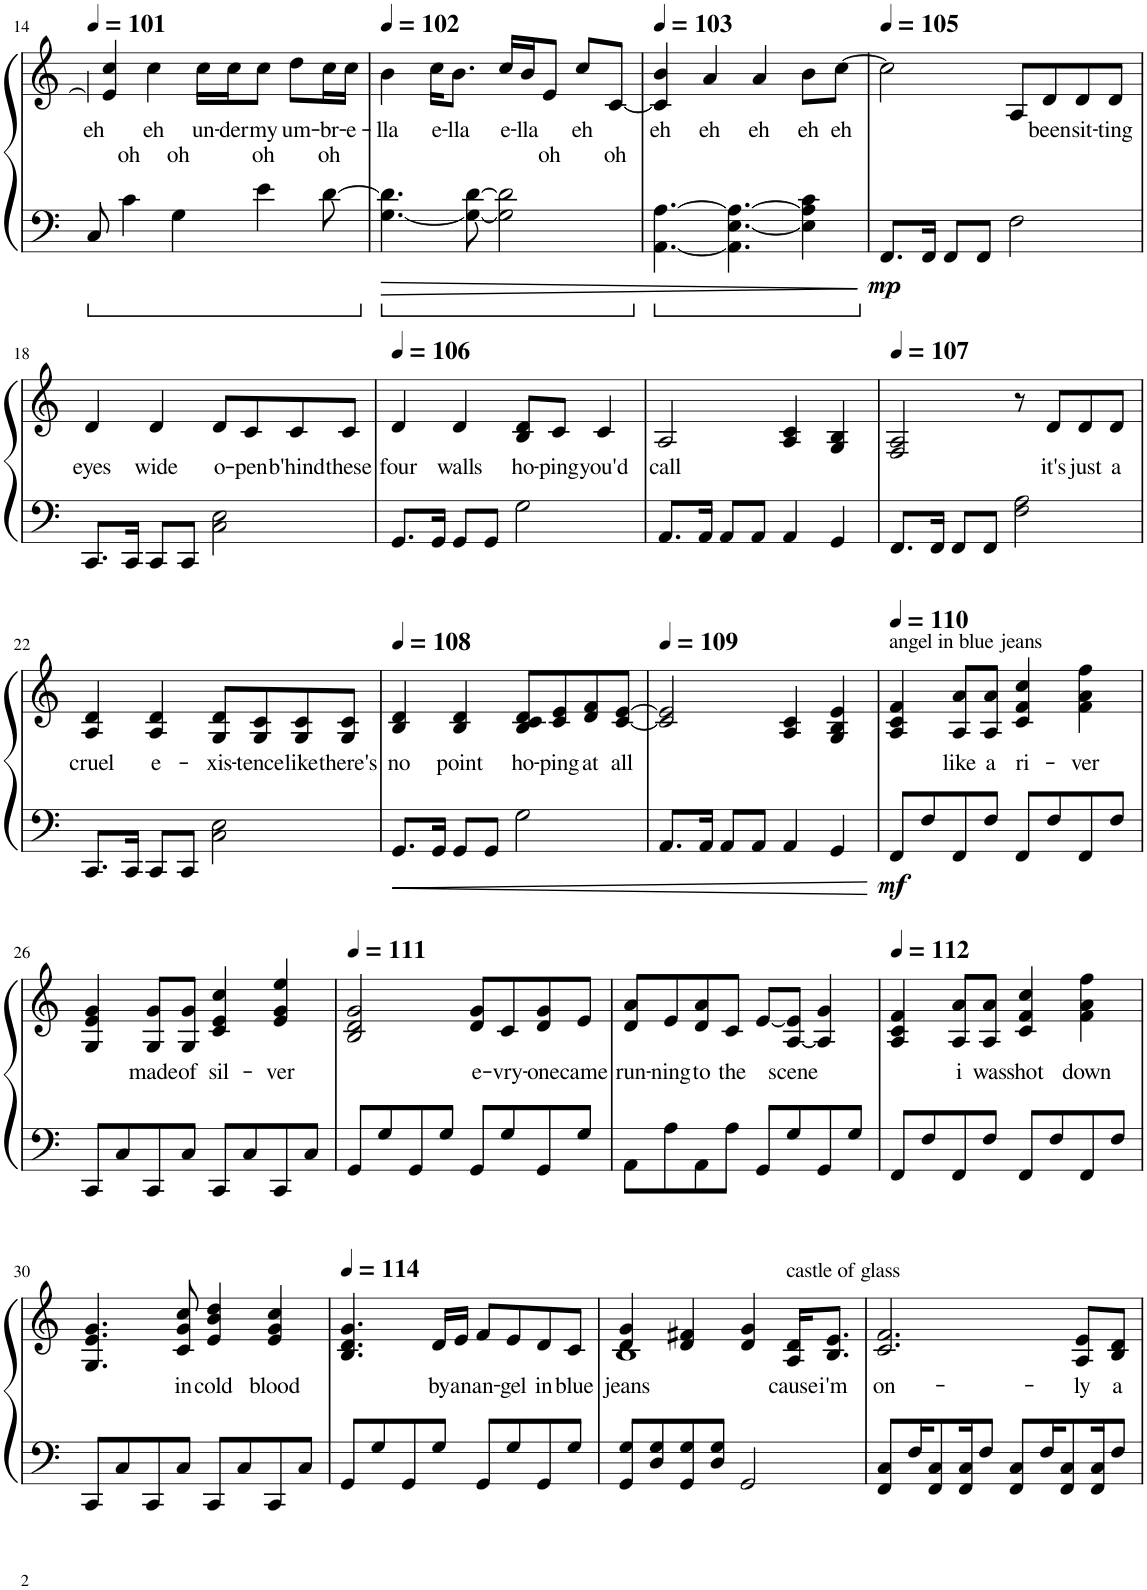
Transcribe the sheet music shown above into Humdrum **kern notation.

**kern	**kern	**text	**text	**dynam
*part1	*part1	*part1	*part1	*part1
*staff2	*staff1	*staff1	*staff1	*staff1/2
*I"Piano	*	*	*	*
*I'Pno.	*	*	*	*
!!LO:PB:g=z
*clefF4	*clefG2	*	*	*
*k[]	*k[]	*	*	*
*M4/4	*M4/4	*	*	*
*MM101	*MM101	*	*	*
=14	=14	=14	=14	=14
!	!	!LO:LY:b	!	!
*	*^	*	*	*
8C/	4e/] 4cc/	8cc\	eh	.	.
!	!	!	!	!LO:LY:b	!
4c\	.	4ryy	.	oh	.
!	!	!	!LO:LY:b	!	!
.	4cc\	.	eh	.	.
!	!	!	!	!LO:LY:b	!
4G\	.	8ryy	.	oh	.
!	!	!	!LO:LY:b	!	!
.	16cc\LL	8ryy	un-	.	.
!	!	!	!LO:LY:b	!	!
.	16cc\J	.	-der	.	.
!	!	!	!LO:LY:b	!	!
!	!	!	!	!LO:LY:b	!
4e\	8cc\J	8ryy	.	oh	.
!	!	!	!LO:LY:b	!	!
.	8dd\L	8ryy	um-	.	.
!	!	!	!LO:LY:b	!	!
!	!	!	!	!LO:LY:b	!
[8d\	16cc\L	8ryy	.	oh	.
!	!	!	!LO:LY:b	!	!
.	16cc\JJ	.	-e-	.	.
*	*v	*v	*	*	*
=15	=15	=15	=15	=15
*	*MM102	*	*	*
!	!	!LO:LY:b	!	!
[4.G\ 4.d\]	4b\	-lla	.	.
!	!	!LO:LY:b	!	!
.	16cc\KL	e-	.	.
!	!	!LO:LY:b	!	!
.	8.b\J	-lla	.	.
8G\_ [8d\	.	.	.	.
!	!	!LO:LY:b	!	!
2G\] 2d\]	16cc/LL	e-	.	.
!	!	!LO:LY:b	!	!
.	16b/J	-lla	.	.
!	!	!	!LO:LY:b	!
.	8e/J	.	oh	.
!	!	!LO:LY:b	!	!
.	8cc/L	eh	.	.
!	!	!	!LO:LY:b	!
.	[8c/J	.	oh	.
=16	=16	=16	=16	=16
*	*MM103	*	*	*
!	!	!LO:LY:b	!	!
[4.AA\ [4.A\	4c/] 4b/	eh	.	.
!	!	!LO:LY:b	!	!
.	4a/	eh	.	.
4.AA\] [4.E\ 4.A\_	.	.	.	.
!	!	!LO:LY:b	!	!
.	4a/	eh	.	.
!	!	!LO:LY:b	!	!
4E\] 4A\] 4c\	8b\L	eh	.	.
!	!	!LO:LY:b	!	!
.	[8cc\J	eh	.	.
=17	=17	=17	=17	=17
*	*MM105	*	*	*
!	!	!	!	!LO:DY:b=2
8.FF/L	2cc\]	.	.	mp
16FF/Jk	.	.	.	.
8FF/L	.	.	.	.
8FF/J	.	.	.	.
2F\	8A/L	.	.	.
!	!	!LO:LY:b	!	!
.	8d/	been	.	.
!	!	!LO:LY:b	!	!
.	8d/	sit-	.	.
!	!	!LO:LY:b	!	!
.	8d/J	-ting	.	.
!!LO:LB:g=z
=18	=18	=18	=18	=18
!	!	!LO:LY:b	!	!
8.CC/L	4d/	eyes	.	.
16CC/Jk	.	.	.	.
!	!	!LO:LY:b	!	!
8CC/L	4d/	wide	.	.
8CC/J	.	.	.	.
!	!	!LO:LY:b	!	!
2C\ 2E\	8d/L	o-	.	.
!	!	!LO:LY:b	!	!
.	8c/	-pen	.	.
!	!	!LO:LY:b	!	!
.	8c/	b'hind	.	.
!	!	!LO:LY:b	!	!
.	8c/J	these	.	.
=19	=19	=19	=19	=19
*	*MM106	*	*	*
!	!	!LO:LY:b	!	!
8.GG/L	4d/	four	.	.
16GG/Jk	.	.	.	.
!	!	!LO:LY:b	!	!
8GG/L	4d/	walls	.	.
8GG/J	.	.	.	.
!	!	!LO:LY:b	!	!
2G\	8B/ 8d/L	ho-	.	.
!	!	!LO:LY:b	!	!
.	8c/J	-ping	.	.
!	!	!LO:LY:b	!	!
.	4c/	you'd	.	.
=20	=20	=20	=20	=20
!	!	!LO:LY:b	!	!
8.AA/L	2A/	call	.	.
16AA/Jk	.	.	.	.
8AA/L	.	.	.	.
8AA/J	.	.	.	.
4AA/	4A/ 4c/	.	.	.
4GG/	4G/ 4B/	.	.	.
=21	=21	=21	=21	=21
*	*MM107	*	*	*
8.FF/L	2F/ 2A/	.	.	.
16FF/Jk	.	.	.	.
8FF/L	.	.	.	.
8FF/J	.	.	.	.
2F\ 2A\	8r	.	.	.
!	!	!LO:LY:b	!	!
.	8d/L	it's	.	.
!	!	!LO:LY:b	!	!
.	8d/	just	.	.
!	!	!LO:LY:b	!	!
.	8d/J	a	.	.
!!LO:LB:g=z
=22	=22	=22	=22	=22
!	!	!LO:LY:b	!	!
8.CC/L	4A/ 4d/	cruel	.	.
16CC/Jk	.	.	.	.
!	!	!LO:LY:b	!	!
8CC/L	4A/ 4d/	e-	.	.
8CC/J	.	.	.	.
!	!	!LO:LY:b	!	!
2C\ 2E\	8G/ 8d/L	-xis-	.	.
!	!	!LO:LY:b	!	!
.	8G/ 8c/	-tence	.	.
!	!	!LO:LY:b	!	!
.	8G/ 8c/	like	.	.
!	!	!LO:LY:b	!	!
.	8G/ 8c/J	there's	.	.
=23	=23	=23	=23	=23
*	*MM108	*	*	*
!	!	!LO:LY:b	!	!
8.GG/L	4B/ 4d/	no	.	.
16GG/Jk	.	.	.	.
!	!	!LO:LY:b	!	!
8GG/L	4B/ 4d/	point	.	.
8GG/J	.	.	.	.
!	!	!LO:LY:b	!	!
2G\	8B/ 8c/ 8d/L	ho-	.	.
!	!	!LO:LY:b	!	!
.	8c/ 8e/	-ping	.	.
!	!	!LO:LY:b	!	!
.	8d/ 8f/	at	.	.
!	!	!LO:LY:b	!	!
.	[8c/ [8e/J	all	.	.
=24	=24	=24	=24	=24
*	*MM109	*	*	*
8.AA/L	2c/] 2e/]	.	.	.
16AA/Jk	.	.	.	.
8AA/L	.	.	.	.
8AA/J	.	.	.	.
4AA/	4A/ 4c/	.	.	.
4GG/	4G/ 4B/ 4e/	.	.	.
=25	=25	=25	=25	=25
*	*MM110	*	*	*
!	!LO:TX:a:t=angel in blue jeans	!	!	!
!	!	!	!	!LO:DY:b=2
8FF/L	4A/ 4c/ 4f/	.	.	mf
8F/	.	.	.	.
!	!	!LO:LY:b	!	!
8FF/	8A/ 8a/L	like	.	.
!	!	!LO:LY:b	!	!
8F/J	8A/ 8a/J	a	.	.
!	!	!LO:LY:b	!	!
8FF/L	4c/ 4f/ 4cc/	ri-	.	.
8F/	.	.	.	.
!	!	!LO:LY:b	!	!
8FF/	4f\ 4a\ 4ff\	-ver	.	.
8F/J	.	.	.	.
!!LO:LB:g=z
=26	=26	=26	=26	=26
8CC/L	4G/ 4e/ 4g/	.	.	.
8C/	.	.	.	.
!	!	!LO:LY:b	!	!
8CC/	8G/ 8g/L	made	.	.
!	!	!LO:LY:b	!	!
8C/J	8G/ 8g/J	of	.	.
!	!	!LO:LY:b	!	!
8CC/L	4c/ 4e/ 4cc/	sil-	.	.
8C/	.	.	.	.
!	!	!LO:LY:b	!	!
8CC/	4e/ 4g/ 4ee/	-ver	.	.
8C/J	.	.	.	.
=27	=27	=27	=27	=27
*	*MM111	*	*	*
8GG/L	2B/ 2d/ 2g/	.	.	.
8G/	.	.	.	.
8GG/	.	.	.	.
8G/J	.	.	.	.
!	!	!LO:LY:b	!	!
8GG/L	8d/ 8g/L	e-	.	.
!	!	!LO:LY:b	!	!
8G/	8c/	-vry-	.	.
!	!	!LO:LY:b	!	!
8GG/	8d/ 8g/	-one	.	.
!	!	!LO:LY:b	!	!
8G/J	8e/J	came	.	.
=28	=28	=28	=28	=28
!	!	!LO:LY:b	!	!
8AA\L	8d/ 8a/L	run-	.	.
!	!	!LO:LY:b	!	!
8A\	8e/	-ning	.	.
!	!	!LO:LY:b	!	!
8AA\	8d/ 8a/	to	.	.
!	!	!LO:LY:b	!	!
8A\J	8c/J	the	.	.
8GG/L	[8e/L	.	.	.
!	!	!LO:LY:b	!	!
8G/	[8A/ 8e/]J	scene	.	.
8GG/	4A/] 4g/	.	.	.
8G/J	.	.	.	.
=29	=29	=29	=29	=29
*	*MM112	*	*	*
8FF/L	4A/ 4c/ 4f/	.	.	.
8F/	.	.	.	.
!	!	!LO:LY:b	!	!
8FF/	8A/ 8a/L	i	.	.
!	!	!LO:LY:b	!	!
8F/J	8A/ 8a/J	was	.	.
!	!	!LO:LY:b	!	!
8FF/L	4c/ 4f/ 4cc/	shot	.	.
8F/	.	.	.	.
!	!	!LO:LY:b	!	!
8FF/	4f\ 4a\ 4ff\	down	.	.
8F/J	.	.	.	.
!!LO:LB:g=z
=30	=30	=30	=30	=30
8CC/L	4.G/ 4.e/ 4.g/	.	.	.
8C/	.	.	.	.
8CC/	.	.	.	.
!	!	!LO:LY:b	!	!
8C/J	8c/ 8g/ 8cc/	in	.	.
!	!	!LO:LY:b	!	!
8CC/L	4e/ 4b/ 4dd/	cold	.	.
8C/	.	.	.	.
!	!	!LO:LY:b	!	!
8CC/	4e/ 4g/ 4cc/	blood	.	.
8C/J	.	.	.	.
=31	=31	=31	=31	=31
*	*MM114	*	*	*
8GG/L	4.B/ 4.d/ 4.g/	.	.	.
8G/	.	.	.	.
8GG/	.	.	.	.
!	!	!LO:LY:b	!	!
8G/J	16d/LL	by	.	.
!	!	!LO:LY:b	!	!
.	16e/JJ	an	.	.
!	!	!LO:LY:b	!	!
8GG/L	8f/L	an-	.	.
!	!	!LO:LY:b	!	!
8G/	8e/	-gel	.	.
!	!	!LO:LY:b	!	!
8GG/	8d/	in	.	.
!	!	!LO:LY:b	!	!
8G/J	8c/J	blue	.	.
=32	=32	=32	=32	=32
*^	*	*	*	*
!	!	!	!LO:LY:b	!	!
*	*	*^	*	*	*
8GG/ 8G/L	2.ryy	4d/ 4g/	1B	jeans	.	.
8D/ 8G/	.	.	.	.	.	.
8GG/ 8G/	.	4d/ 4f#X/	.	.	.	.
8D/ 8G/J	.	.	.	.	.	.
2GG/	.	4d/ 4g/	.	.	.	.
!	!	!LO:TX:a:t=castle of glass	!	!	!	!
!	!	!	!	!LO:LY:b	!	!
.	4ryy	16A/ 16d/KL	.	cause	.	.
!	!	!	!	!LO:LY:b	!	!
.	.	8.B/ 8.e/J	.	i'm	.	.
*v	*v	*	*	*	*	*
*	*v	*v	*	*	*
=33	=33	=33	=33	=33
!	!	!LO:LY:b	!	!
8FF/ 8C/L	2.c/ 2.f/	on-	.	.
16F/K	.	.	.	.
8FF/ 8C/	.	.	.	.
16FF/ 16C/K	.	.	.	.
8F/J	.	.	.	.
8FF/ 8C/L	.	.	.	.
16F/K	.	.	.	.
8FF/ 8C/	.	.	.	.
!	!	!LO:LY:b	!	!
.	8A/ 8e/L	-ly	.	.
16FF/ 16C/K	.	.	.	.
!	!	!LO:LY:b	!	!
8F/J	8B/ 8d/J	a	.	.
=	=	=	=	=
*-	*-	*-	*-	*-
